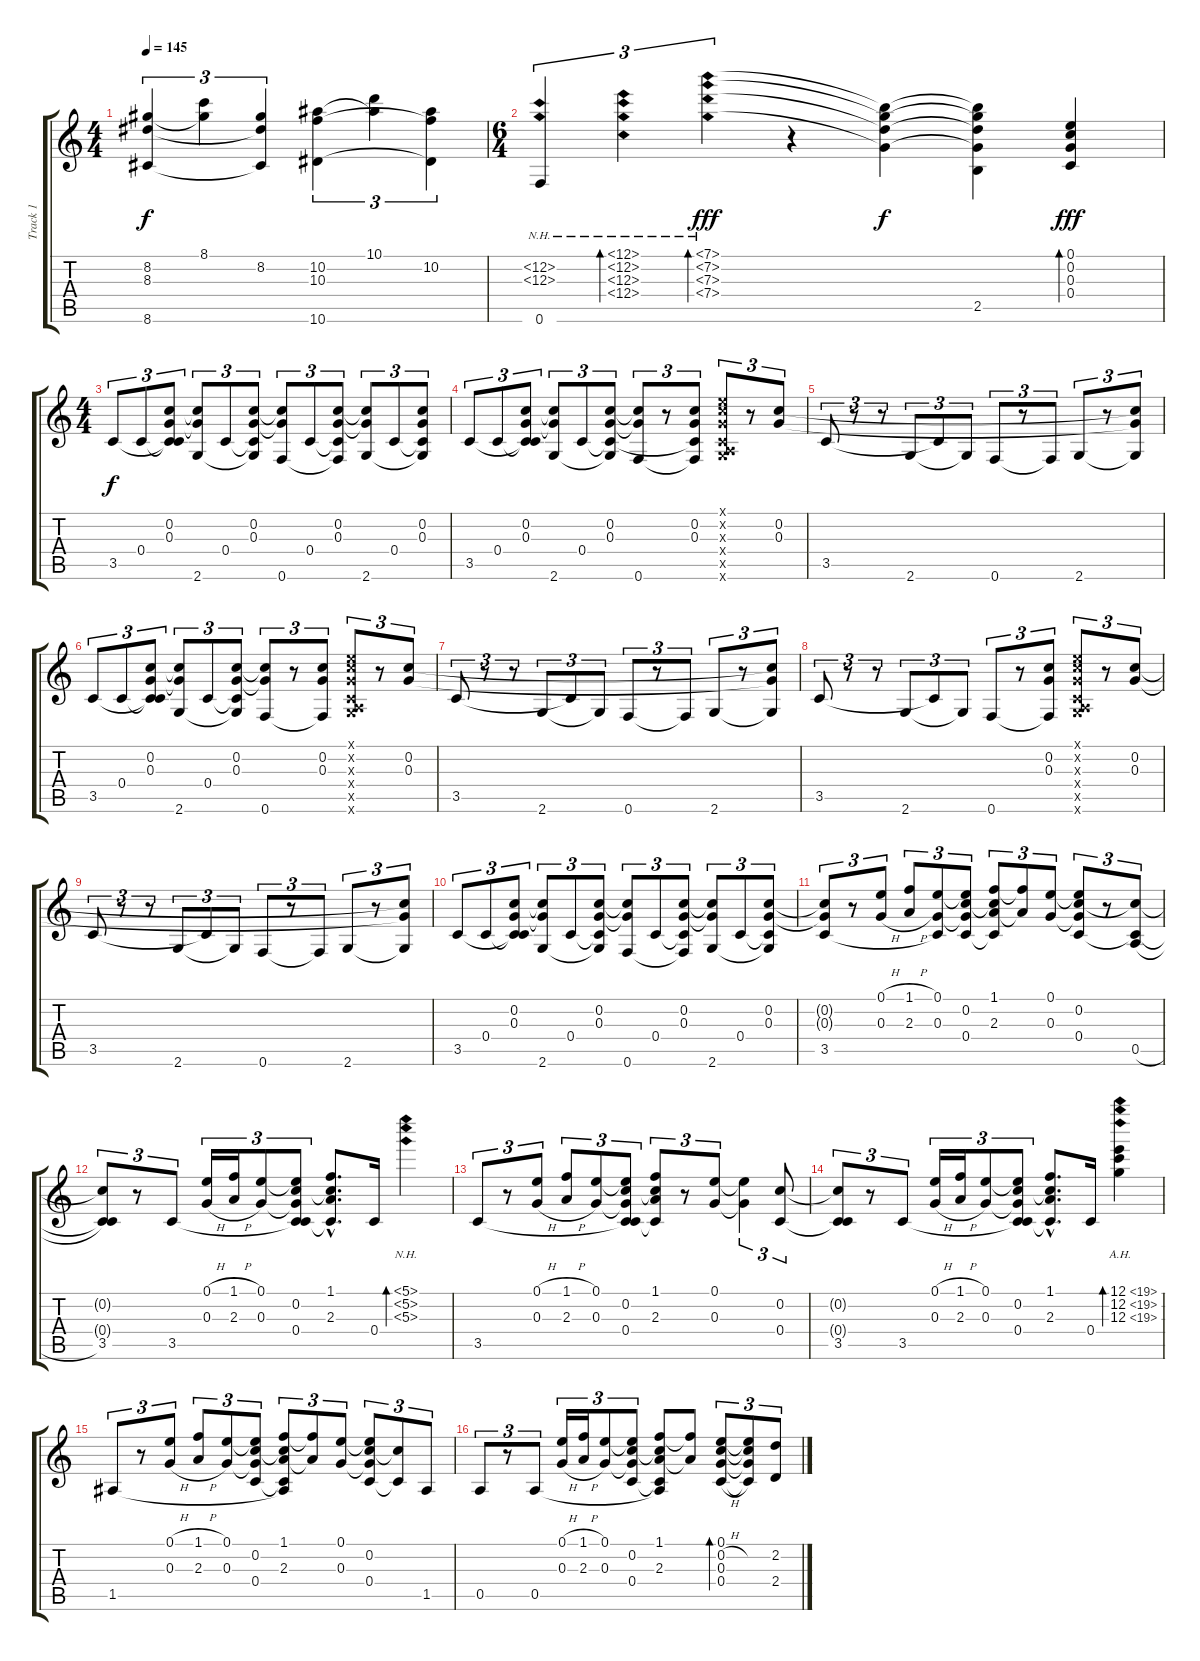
\track ("Track 1" "Track 1") {instrument acousticguitarsteel}
\staff {score tabs}
\tuning (E4 C4 G3 C3 A2 F2) {hide}
\ts (4 4)
\tempo 145
\clef g2
\ks c
(8.2 8.3 8.6).4{tu (3 2) dy f} (8.1 8.2{t}).4{tu (3 2)} (8.2 8.3{t} 8.6{t}).4{tu (3 2)} (10.2 10.3 10.6).4{tu (3 2)} (10.1 10.2{t}).4{tu (3 2)} (10.2 10.3{t} 10.6{t}).4{tu (3 2)} |
\ts (6 4)
(12.2{nh} 12.3{nh} 0.6).4{tu (3 2)} (12.1{nh} 12.2{nh} 12.3{nh} 12.4{nh}).4{tu (3 2) bd 30} (7.1{nh} 7.2{nh} 7.3{nh} 7.4{nh}).4{tu (3 2) bd 30 dy fff} r.4 (7.1{t} 7.2{t} 7.3{t} 7.4{t}).4{dy f} (7.1{t} 7.2{t} 7.3{t} 7.4{t} 2.5{t}).4 (0.1 0.2 0.3 0.4).4{bd 60 dy fff} |
\ts (4 4)
3.5.8{tu (3 2) dy f} 0.4.8{tu (3 2)} (0.2 0.3 0.4{t} 3.5{t}).8{tu (3 2)} (0.2{t} 0.3{t} 2.6).8{tu (3 2)} 0.4.8{tu (3 2)} (0.2 0.3 0.4{t} 2.6{t}).8{tu (3 2)} (0.2{t} 0.3{t} 0.6).8{tu (3 2)} 0.4.8{tu (3 2)} (0.2 0.3 0.4{t} 0.6{t}).8{tu (3 2)} (0.2{t} 0.3{t} 2.6).8{tu (3 2)} 0.4.8{tu (3 2)} (0.2 0.3 0.4{t} 2.6{t}).8{tu (3 2)} |
3.5.8{tu (3 2)} 0.4.8{tu (3 2)} (0.2 0.3 0.4{t} 3.5{t}).8{tu (3 2)} (0.2{t} 0.3{t} 2.6).8{tu (3 2)} 0.4.8{tu (3 2)} (0.2 0.3 0.4{t} 2.6{t}).8{tu (3 2)} (0.2{t} 0.3{t} 0.6).8{tu (3 2)} r.8{tu (3 2)} (0.2 0.3 0.4{t} 0.6{t}).8{tu (3 2)} (0.1{x} 0.2{x} 0.3{x} 0.4{x} 0.5{x} 2.6{x}).8{tu (3 2)} r.8{tu (3 2)} (0.2 0.3).8{tu (3 2)} |
3.5.8{tu (3 2)} r.8{tu (3 2)} r.8{tu (3 2)} 2.6.8{tu (3 2)} 3.5{t}.8{tu (3 2)} 2.6{t}.8{tu (3 2)} 0.6.8{tu (3 2)} r.8{tu (3 2)} 0.6{t}.8{tu (3 2)} 2.6.8{tu (3 2)} r.8{tu (3 2)} (0.2{t} 0.3{t} 2.6{t}).8{tu (3 2)} |
3.5.8{tu (3 2)} 0.4.8{tu (3 2)} (0.2 0.3 0.4{t} 3.5{t}).8{tu (3 2)} (0.2{t} 0.3{t} 2.6).8{tu (3 2)} 0.4.8{tu (3 2)} (0.2 0.3 0.4{t} 2.6{t}).8{tu (3 2)} (0.2{t} 0.3{t} 0.6).8{tu (3 2)} r.8{tu (3 2)} (0.2 0.3 0.6{t}).8{tu (3 2)} (0.1{x} 0.2{x} 0.3{x} 0.4{x} 0.5{x} 2.6{x}).8{tu (3 2)} r.8{tu (3 2)} (0.2 0.3).8{tu (3 2)} |
3.5.8{tu (3 2)} r.8{tu (3 2)} r.8{tu (3 2)} 2.6.8{tu (3 2)} 3.5{t}.8{tu (3 2)} 2.6{t}.8{tu (3 2)} 0.6.8{tu (3 2)} r.8{tu (3 2)} 0.6{t}.8{tu (3 2)} 2.6.8{tu (3 2)} r.8{tu (3 2)} (0.2{t} 0.3{t} 2.6{t}).8{tu (3 2)} |
3.5.8{tu (3 2)} r.8{tu (3 2)} r.8{tu (3 2)} 2.6.8{tu (3 2)} 3.5{t}.8{tu (3 2)} 2.6{t}.8{tu (3 2)} 0.6.8{tu (3 2)} r.8{tu (3 2)} (0.2 0.3 0.6{t}).8{tu (3 2)} (0.1{x} 0.2{x} 0.3{x} 0.4{x} 0.5{x} 2.6{x}).8{tu (3 2)} r.8{tu (3 2)} (0.2 0.3).8{tu (3 2)} |
3.5.8{tu (3 2)} r.8{tu (3 2)} r.8{tu (3 2)} 2.6.8{tu (3 2)} 3.5{t}.8{tu (3 2)} 2.6{t}.8{tu (3 2)} 0.6.8{tu (3 2)} r.8{tu (3 2)} 0.6{t}.8{tu (3 2)} 2.6.8{tu (3 2)} r.8{tu (3 2)} (0.2{t} 0.3{t} 2.6{t}).8{tu (3 2)} |
3.5.8{tu (3 2)} 0.4.8{tu (3 2)} (0.2 0.3 0.4{t} 3.5{t}).8{tu (3 2)} (0.2{t} 0.3{t} 2.6).8{tu (3 2)} 0.4.8{tu (3 2)} (0.2 0.3 0.4{t} 2.6{t}).8{tu (3 2)} (0.2{t} 0.3{t} 0.6).8{tu (3 2)} 0.4.8{tu (3 2)} (0.2 0.3 0.4{t} 0.6{t}).8{tu (3 2)} (0.2{t} 0.3{t} 2.6).8{tu (3 2)} 0.4.8{tu (3 2)} (0.2 0.3 0.4{t} 2.6{t}).8{tu (3 2)} |
(0.2{t} 0.3{t} 3.5).8{tu (3 2)} r.8{tu (3 2)} (0.1{h} 0.3{h}).8{tu (3 2)} (1.1{h} 2.3{h}).8{tu (3 2)} (0.1 0.3 3.5{t}).8{tu (3 2)} (0.1{t} 0.2 0.3{t} 0.4).8{tu (3 2)} (1.1 0.2{t} 2.3 0.4{t}).8{tu (3 2)} (1.1{t} 2.3{t}).8{tu (3 2)} (0.1 0.3).8{tu (3 2)} (0.1{t} 0.2 0.3{t} 0.4).8{tu (3 2)} r.8{tu (3 2)} (0.2{t} 0.4{t} 0.5{h}).8{tu (3 2)} |
(0.2{t} 0.4{t} 3.5).8{tu (3 2)} r.8{tu (3 2)} 3.5.8{tu (3 2)} (0.1{h} 0.3{h}).16{tu (3 2)} (1.1{h} 2.3{h}).16{tu (3 2)} (0.1 0.3).8{tu (3 2)} (0.1{t} 0.2 0.3{t} 0.4 3.5{t}).8{tu (3 2)} (1.1{hac} 0.2{hac t} 2.3{hac} 0.4{hac t}).8{d} 0.4.16 (5.1{nh} 5.2{nh} 5.3{nh}).4{bd 30} |
3.5.8{tu (3 2)} r.8{tu (3 2)} (0.1{h} 0.3{h}).8{tu (3 2)} (1.1{h} 2.3{h}).8{tu (3 2)} (0.1 0.3).8{tu (3 2)} (0.1{t} 0.2 0.3{t} 0.4 3.5{t}).8{tu (3 2)} (1.1 0.2{t} 2.3 0.4{t}).8{tu (3 2)} r.8{tu (3 2)} (0.1 0.3).8{tu (3 2)} (0.1{t} 0.3{t}).4{tu (3 2)} (0.2 0.4).8{tu (3 2)} |
(0.2{t} 0.4{t} 3.5).8{tu (3 2)} r.8{tu (3 2)} 3.5.8{tu (3 2)} (0.1{h} 0.3{h}).16{tu (3 2)} (1.1{h} 2.3{h}).16{tu (3 2)} (0.1 0.3).8{tu (3 2)} (0.1{t} 0.2 0.3{t} 0.4 3.5{t}).8{tu (3 2)} (1.1{hac} 0.2{hac t} 2.3{hac} 0.4{hac t}).8{d} 0.4.16 (12.1{ah 7} 12.2{ah 7} 12.3{ah 7}).4{bd 30} |
1.5.8{tu (3 2)} r.8{tu (3 2)} (0.1{h} 0.3{h}).8{tu (3 2)} (1.1{h} 2.3{h}).8{tu (3 2)} (0.1 0.3).8{tu (3 2)} (0.1{t} 0.2 0.3{t} 0.4).8{tu (3 2)} (1.1 0.2{t} 2.3 0.4{t} 1.5{t}).8{tu (3 2)} (1.1{t} 2.3{t}).8{tu (3 2)} (0.1 0.3).8{tu (3 2)} (0.1{t} 0.2 0.3{t} 0.4).8{tu (3 2)} (0.2{t} 0.4{t}).8{tu (3 2)} 1.5.8{tu (3 2)} |
0.5.8{tu (3 2)} r.8{tu (3 2)} 0.5.8{tu (3 2)} (0.1{h} 0.3{h}).16{tu (3 2)} (1.1{h} 2.3{h}).16{tu (3 2)} (0.1 0.3).8{tu (3 2)} (0.1{t} 0.2 0.3{t} 0.4).8{tu (3 2)} (1.1 0.2{t} 2.3 0.4{t} 0.5{t}).8 (1.1{t} 2.3{t}).8 (0.1 0.2{h} 0.3 0.4{h}).8{tu (3 2) bd 30} (0.1{t} 0.2{t} 0.3{t} 0.4{t}).8{tu (3 2)} (2.2 2.4).8{tu (3 2)}
